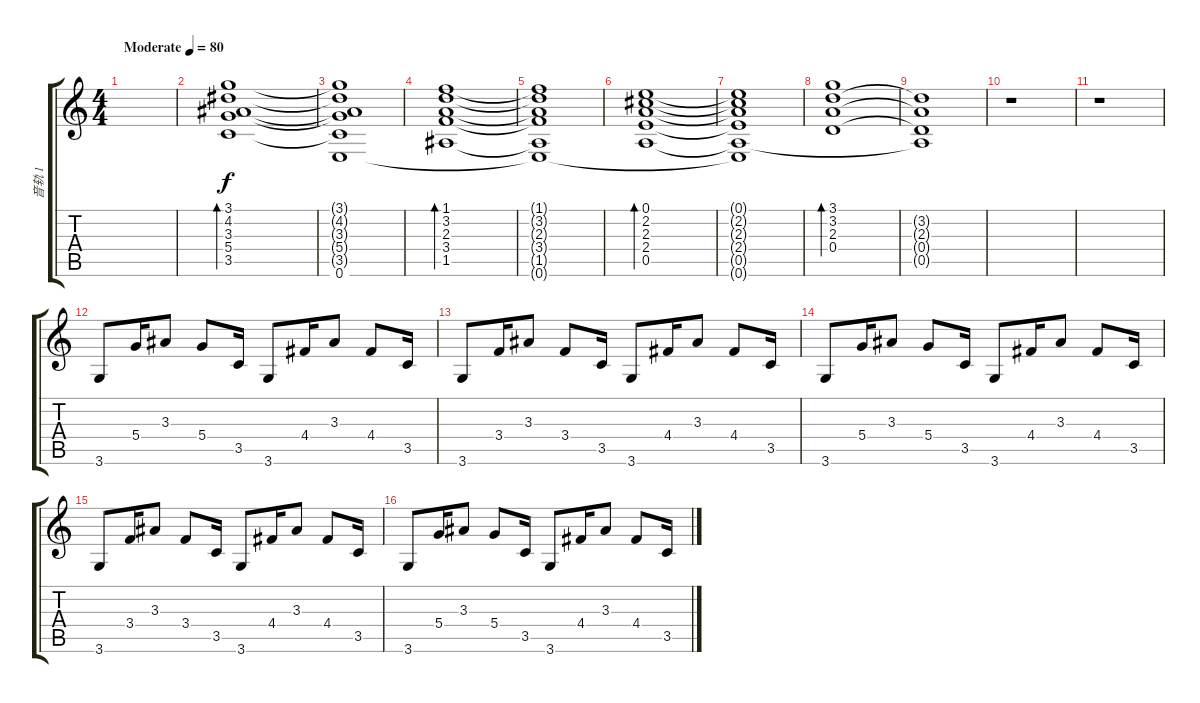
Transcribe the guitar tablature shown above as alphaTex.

\track ("音轨 1" "音轨 1") {instrument acousticguitarsteel}
\staff {score tabs}
\tuning (E4 B3 G3 D3 A2 E2) {hide}
\ts (4 4)
\tempo (80 "Moderate")
\clef g2
\ks c
|
(3.1 4.2 3.3 5.4 3.5).1{bd 240} |
(3.1{t} 4.2{t} 3.3{t} 5.4{t} 3.5{t} 0.6).1 |
(1.1 3.2 2.3 3.4 1.5).1{bd 240} |
(1.1{t} 3.2{t} 2.3{t} 3.4{t} 1.5{t} 0.6{t}).1 |
(0.1 2.2 2.3 2.4 0.5).1{bd 240} |
(0.1{t} 2.2{t} 2.3{t} 2.4{t} 0.5{t} 0.6{t}).1 |
(3.1 3.2 2.3 0.4).1{bd 240} |
(3.2{t} 2.3{t} 0.4{t} 0.5{t}).1 |
r.1 |
r.1 |
3.6.8 5.4.16 3.3.8 5.4.8 3.5.16 3.6.8 4.4.16 3.3.8 4.4.8 3.5.16 |
3.6.8 3.4.16 3.3.8 3.4.8 3.5.16 3.6.8 4.4.16 3.3.8 4.4.8 3.5.16 |
3.6.8 5.4.16 3.3.8 5.4.8 3.5.16 3.6.8 4.4.16 3.3.8 4.4.8 3.5.16 |
3.6.8 3.4.16 3.3.8 3.4.8 3.5.16 3.6.8 4.4.16 3.3.8 4.4.8 3.5.16 |
3.6.8 5.4.16 3.3.8 5.4.8 3.5.16 3.6.8 4.4.16 3.3.8 4.4.8 3.5.16
